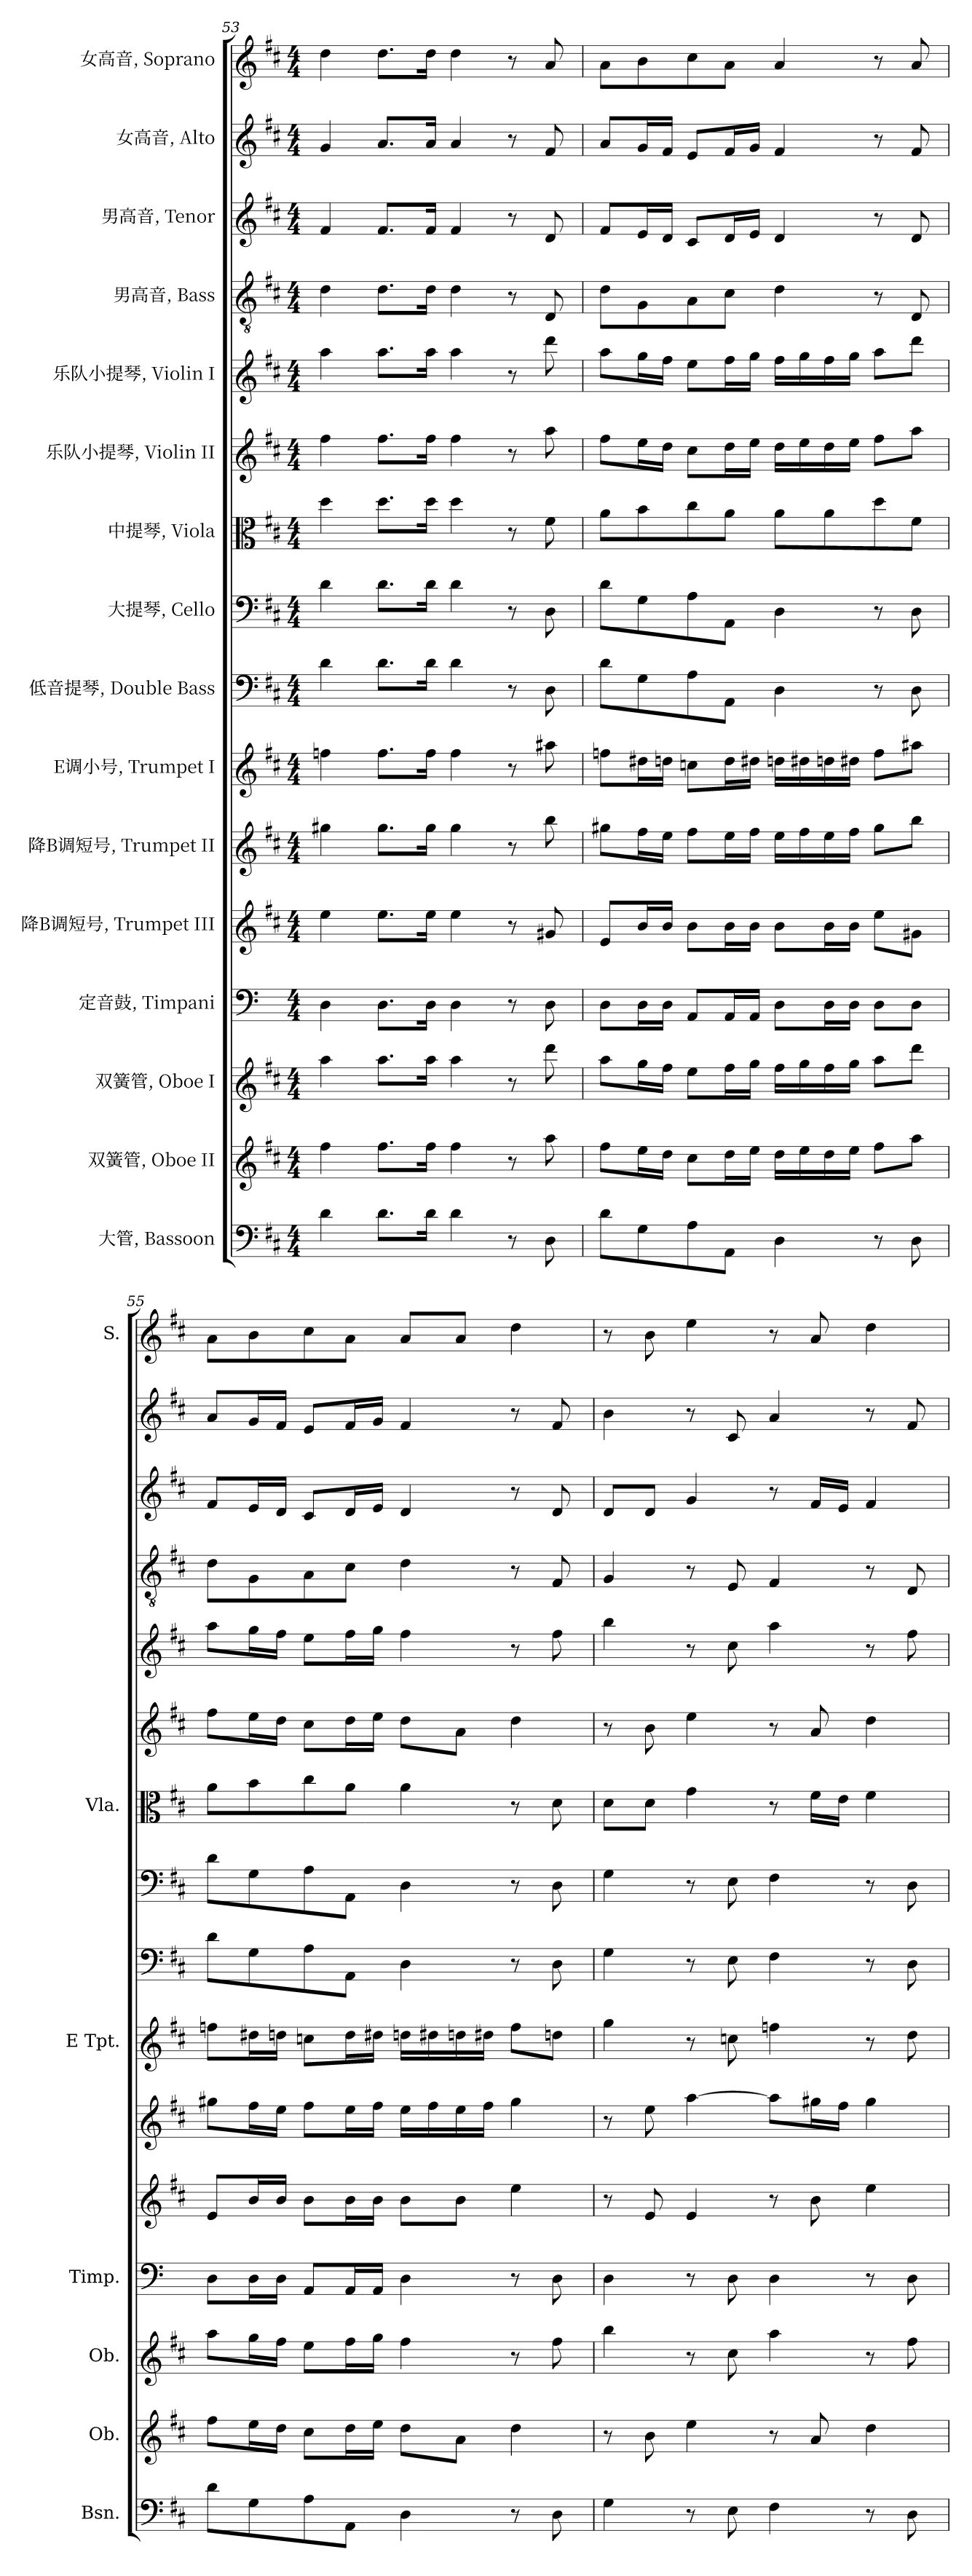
**kern	**kern	**kern	**kern	**kern	**kern	**kern	**kern	**kern	**kern	**kern	**kern	**kern	**kern	**kern	**kern
*part16	*part15	*part14	*part13	*part12	*part11	*part10	*part9	*part8	*part7	*part6	*part5	*part4	*part3	*part2	*part1
*staff16	*staff15	*staff14	*staff13	*staff12	*staff11	*staff10	*staff9	*staff8	*staff7	*staff6	*staff5	*staff4	*staff3	*staff2	*staff1
*I"大管, Bassoon	*I"双簧管, Oboe II	*I"双簧管, Oboe I	*I"定音鼓, Timpani	*I"降B调短号, Trumpet III	*I"降B调短号, Trumpet II	*I"E调小号, Trumpet I	*I"低音提琴, Double Bass	*I"大提琴, Cello	*I"中提琴, Viola	*I"乐队小提琴, Violin II	*I"乐队小提琴, Violin I	*I"男高音, Bass	*I"男高音, Tenor	*I"女高音, Alto	*I"女高音, Soprano
*I'Bsn.	*I'Ob.	*I'Ob.	*I'Timp.	*	*	*I'E Tpt.	*	*	*I'Vla.	*	*	*	*	*	*I'S.
!!LO:PB:g=z
*clefF4	*clefG2	*clefG2	*clefF4	*clefG2	*clefG2	*clefG2	*clefF4	*clefF4	*clefC3	*clefG2	*clefG2	*clefGv2	*clefG2	*clefG2	*clefG2
*	*	*	*	*ITrd1c2	*ITrd1c2	*ITrd-3c-4	*ITrd7c12	*	*	*	*	*	*	*	*
*k[f#c#]	*k[f#c#]	*k[f#c#]	*k[]	*k[]	*k[]	*k[b-e-a-d-g-c-]	*k[f#c#]	*k[f#c#]	*k[f#c#]	*k[f#c#]	*k[f#c#]	*k[f#c#]	*k[f#c#]	*k[f#c#]	*k[f#c#]
*M4/4	*M4/4	*M4/4	*M4/4	*M4/4	*M4/4	*M4/4	*M4/4	*M4/4	*M4/4	*M4/4	*M4/4	*M4/4	*M4/4	*M4/4	*M4/4
=53	=53	=53	=53	=53	=53	=53	=53	=53	=53	=53	=53	=53	=53	=53	=53
4d\	4ff#\	4aa\	4D\	4dd\	4ff#X\	4bb--X\	4D\	4d\	4dd\	4ff#\	4aa\	4d\	4f#/	4g/	4dd\
8.d\L	8.ff#\L	8.aa\L	8.D\L	8.dd\L	8.ff#\L	8.bb--\L	8.D\L	8.d\L	8.dd\L	8.ff#\L	8.aa\L	8.d\L	8.f#/L	8.a/L	8.dd\L
16d\Jk	16ff#\Jk	16aa\Jk	16D\Jk	16dd\Jk	16ff#\Jk	16bb--\Jk	16D\Jk	16d\Jk	16dd\Jk	16ff#\Jk	16aa\Jk	16d\Jk	16f#/Jk	16a/Jk	16dd\Jk
4d\	4ff#\	4aa\	4D\	4dd\	4ff#\	4bb--\	4D\	4d\	4dd\	4ff#\	4aa\	4d\	4f#/	4a/	4dd\
8r	8r	8r	8r	8r	8r	8r	8r	8r	8r	8r	8r	8r	8r	8r	8r
8D\	8aa\	8ddd\	8D\	8f#X/	8aa\	8dddn\	8DD\	8D\	8f#\	8aa\	8ddd\	8D/	8d/	8f#/	8a/
=54	=54	=54	=54	=54	=54	=54	=54	=54	=54	=54	=54	=54	=54	=54	=54
8d\L	8ff#\L	8aa\L	8D\L	8d/L	8ff#X\L	8bb--X\L	8D\L	8d\L	8a\L	8ff#\L	8aa\L	8d\L	8f#/L	8a/L	8a\L
8G\	16ee\L	16gg\L	16D\L	16a/L	16ee\L	16ggn\L	8GG\	8G\	8b\	16ee\L	16gg\L	8G\	16e/L	16g/L	8b\
.	16dd\JJ	16ff#\JJ	16D\JJ	16a/JJ	16dd\JJ	16gg-X\JJ	.	.	.	16dd\JJ	16ff#\JJ	.	16d/JJ	16f#/JJ	.
8A\	8cc#\L	8ee\L	8AA/L	8a\L	8ee\L	8ff-X\L	8AA\	8A\	8cc#\	8cc#\L	8ee\L	8A\	8c#/L	8e/L	8cc#\
8AA\J	16dd\L	16ff#\L	16AA/L	16a\L	16dd\L	16gg-\L	8AAA\J	8AA\J	8a\J	16dd\L	16ff#\L	8c#\J	16d/L	16f#/L	8a\J
.	16ee\JJ	16gg\JJ	16AA/JJ	16a\JJ	16ee\JJ	16ggn\JJ	.	.	.	16ee\JJ	16gg\JJ	.	16e/JJ	16g/JJ	.
4D\	16dd\LL	16ff#\LL	8D\L	8a\L	16dd\LL	16gg-X\LL	4DD\	4D\	8a\L	16dd\LL	16ff#\LL	4d\	4d/	4f#/	4a/
.	16ee\	16gg\	.	.	16ee\	16ggn\	.	.	.	16ee\	16gg\	.	.	.	.
.	16dd\	16ff#\	16D\L	16a\L	16dd\	16gg-X\	.	.	8a\	16dd\	16ff#\	.	.	.	.
.	16ee\JJ	16gg\JJ	16D\JJ	16a\JJ	16ee\JJ	16ggn\JJ	.	.	.	16ee\JJ	16gg\JJ	.	.	.	.
8r	8ff#\L	8aa\L	8D\L	8dd\L	8ff#\L	8bb--\L	8r	8r	8dd\	8ff#\L	8aa\L	8r	8r	8r	8r
8D\	8aa\J	8ddd\J	8D\J	8f#X\J	8aa\J	8dddn\J	8DD\	8D\	8f#\J	8aa\J	8ddd\J	8D/	8d/	8f#/	8a/
!!LO:PB:g=z
=55	=55	=55	=55	=55	=55	=55	=55	=55	=55	=55	=55	=55	=55	=55	=55
8d\L	8ff#\L	8aa\L	8D\L	8d/L	8ff#X\L	8bb--X\L	8D\L	8d\L	8a\L	8ff#\L	8aa\L	8d\L	8f#/L	8a/L	8a\L
8G\	16ee\L	16gg\L	16D\L	16a/L	16ee\L	16ggn\L	8GG\	8G\	8b\	16ee\L	16gg\L	8G\	16e/L	16g/L	8b\
.	16dd\JJ	16ff#\JJ	16D\JJ	16a/JJ	16dd\JJ	16gg-X\JJ	.	.	.	16dd\JJ	16ff#\JJ	.	16d/JJ	16f#/JJ	.
8A\	8cc#\L	8ee\L	8AA/L	8a\L	8ee\L	8ff-X\L	8AA\	8A\	8cc#\	8cc#\L	8ee\L	8A\	8c#/L	8e/L	8cc#\
8AA\J	16dd\L	16ff#\L	16AA/L	16a\L	16dd\L	16gg-\L	8AAA\J	8AA\J	8a\J	16dd\L	16ff#\L	8c#\J	16d/L	16f#/L	8a\J
.	16ee\JJ	16gg\JJ	16AA/JJ	16a\JJ	16ee\JJ	16ggn\JJ	.	.	.	16ee\JJ	16gg\JJ	.	16e/JJ	16g/JJ	.
4D\	8dd\L	4ff#\	4D\	8a\L	16dd\LL	16gg-X\LL	4DD\	4D\	4a\	8dd\L	4ff#\	4d\	4d/	4f#/	8a/L
.	.	.	.	.	16ee\	16ggn\	.	.	.	.	.	.	.	.	.
.	8a\J	.	.	8a\J	16dd\	16gg-X\	.	.	.	8a\J	.	.	.	.	8a/J
.	.	.	.	.	16ee\JJ	16ggn\JJ	.	.	.	.	.	.	.	.	.
8r	4dd\	8r	8r	4dd\	4ff#\	8bb--\L	8r	8r	8r	4dd\	8r	8r	8r	8r	4dd\
8D\	.	8ff#\	8D\	.	.	8gg-X\J	8DD\	8D\	8d\	.	8ff#\	8F#/	8d/	8f#/	.
=56	=56	=56	=56	=56	=56	=56	=56	=56	=56	=56	=56	=56	=56	=56	=56
4G\	8r	4bb\	4D\	8r	8r	4ccc-\	4GG\	4G\	8d\L	8r	4bb\	4G/	8d/L	4b\	8r
.	8b\	.	.	8d/	8dd\	.	.	.	8d\J	8b\	.	.	8d/J	.	8b\
8r	4ee\	8r	8r	4d/	[4gg\	8r	8r	8r	4g\	4ee\	8r	8r	4g/	8r	4ee\
8E\	.	8cc#\	8D\	.	.	8ff-X\	8EE\	8E\	.	.	8cc#\	8E/	.	8c#/	.
4F#\	8r	4aa\	4D\	8r	8gg\L]	4bb--X\	4FF#\	4F#\	8r	8r	4aa\	4F#/	8r	4a/	8r
.	8a/	.	.	8a\	16ff#X\L	.	.	.	16f#\LL	8a/	.	.	16f#/LL	.	8a/
.	.	.	.	.	16ee\JJ	.	.	.	16e\JJ	.	.	.	16e/JJ	.	.
8r	4dd\	8r	8r	4dd\	4ff#\	8r	8r	8r	4f#\	4dd\	8r	8r	4f#/	8r	4dd\
8D\	.	8ff#\	8D\	.	.	8gg-\	8DD\	8D\	.	.	8ff#\	8D/	.	8f#/	.
=	=	=	=	=	=	=	=	=	=	=	=	=	=	=	=
*-	*-	*-	*-	*-	*-	*-	*-	*-	*-	*-	*-	*-	*-	*-	*-
